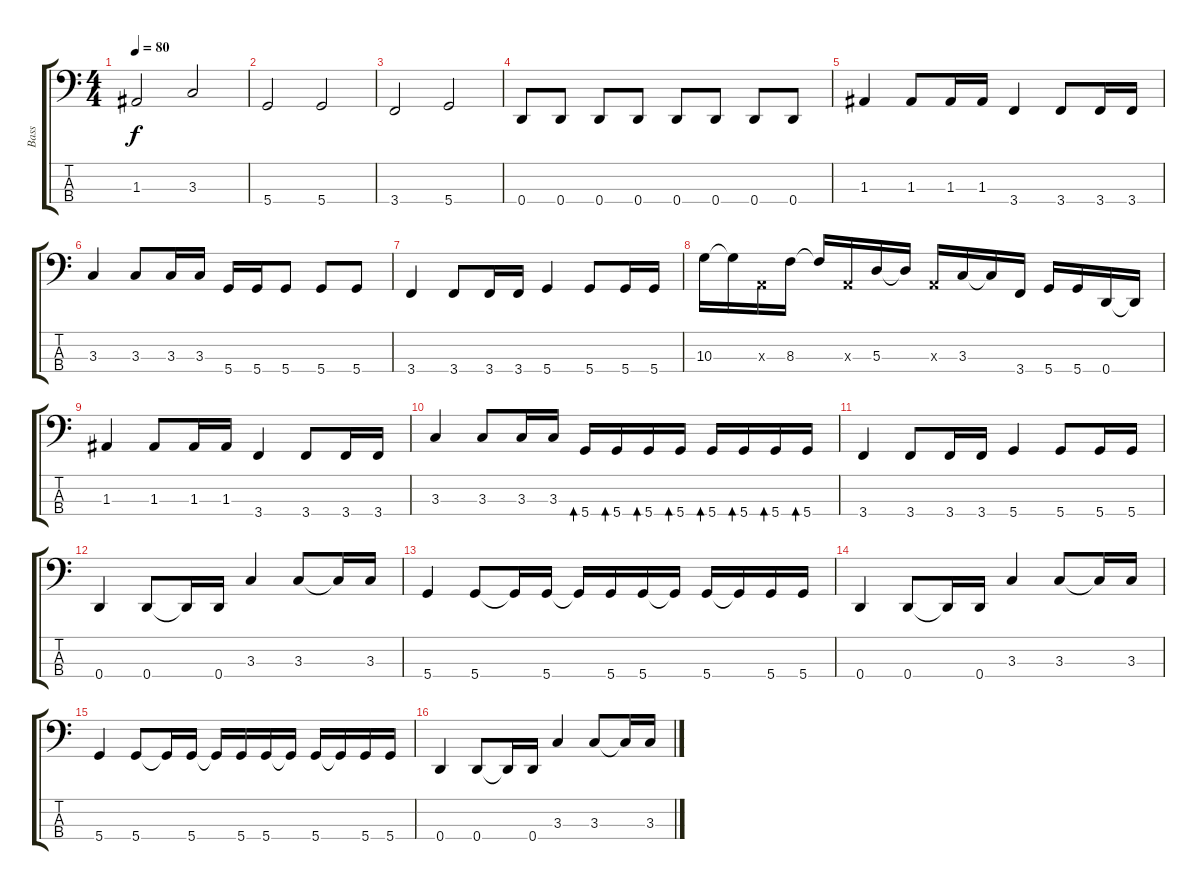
\track ("Bass" "Bass") {instrument electricbasspick}
\staff {score tabs}
\tuning (G2 D2 A1 D1) {hide}
\ts (4 4)
\tempo 80
\clef f4
\ks c
1.3.2{dy f} 3.3.2 |
5.4.2 5.4.2 |
3.4.2 5.4.2 |
0.4.8 0.4.8 0.4.8 0.4.8 0.4.8 0.4.8 0.4.8 0.4.8 |
1.3.4 1.3.8 1.3.16 1.3.16 3.4.4 3.4.8 3.4.16 3.4.16 |
3.3.4 3.3.8 3.3.16 3.3.16 5.4.16 5.4.16 5.4.8 5.4.8 5.4.8 |
3.4.4 3.4.8 3.4.16 3.4.16 5.4.4 5.4.8 5.4.16 5.4.16 |
10.3.16 10.3{t}.16 0.3{x}.16 8.3.16 8.3{t}.16 0.3{x}.16 5.3.16 5.3{t}.16 0.3{x}.16 3.3.16 3.3{t}.16 3.4.16 5.4.16 5.4.16 0.4.16 0.4{t}.16 |
1.3.4 1.3.8 1.3.16 1.3.16 3.4.4 3.4.8 3.4.16 3.4.16 |
3.3.4 3.3.8 3.3.16 3.3.16 5.4.16{bd 30} 5.4.16{bd 30} 5.4.16{bd 30} 5.4.16{bd 30} 5.4.16{bd 30} 5.4.16{bd 30} 5.4.16{bd 30} 5.4.16{bd 30} |
3.4.4 3.4.8 3.4.16 3.4.16 5.4.4 5.4.8 5.4.16 5.4.16 |
0.4.4 0.4.8 0.4{t}.16 0.4.16 3.3.4 3.3.8 3.3{t}.16 3.3.16 |
5.4.4 5.4.8 5.4{t}.16 5.4.16 5.4{t}.16 5.4.16 5.4.16 5.4{t}.16 5.4.16 5.4{t}.16 5.4.16 5.4.16 |
0.4.4 0.4.8 0.4{t}.16 0.4.16 3.3.4 3.3.8 3.3{t}.16 3.3.16 |
5.4.4 5.4.8 5.4{t}.16 5.4.16 5.4{t}.16 5.4.16 5.4.16 5.4{t}.16 5.4.16 5.4{t}.16 5.4.16 5.4.16 |
0.4.4 0.4.8 0.4{t}.16 0.4.16 3.3.4 3.3.8 3.3{t}.16 3.3.16
